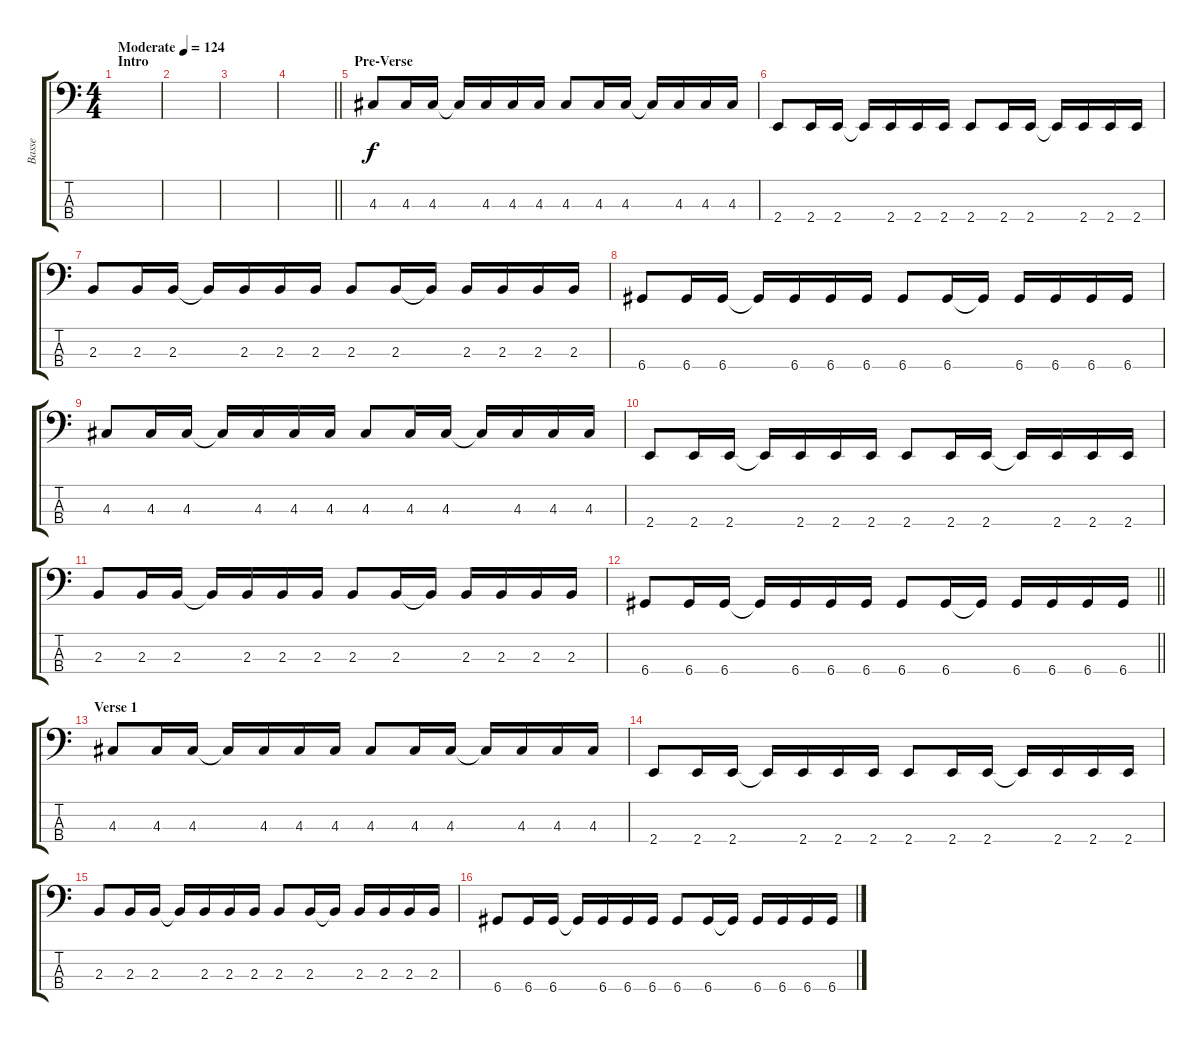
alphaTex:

\track ("Basse" "Basse") {instrument electricbasspick}
\staff {score tabs}
\tuning (G2 D2 A1 D1) {hide}
\ts (4 4)
\section ("" "Intro")
\tempo (124 "Moderate")
\clef f4
\ks c
|
|
|
\barLineRight lightlight
|
\section ("" "Pre-Verse")
4.3.8 4.3.16 4.3.16 4.3{t}.16 4.3.16 4.3.16 4.3.16 4.3.8 4.3.16 4.3.16 4.3{t}.16 4.3.16 4.3.16 4.3.16 |
2.4.8 2.4.16 2.4.16 2.4{t}.16 2.4.16 2.4.16 2.4.16 2.4.8 2.4.16 2.4.16 2.4{t}.16 2.4.16 2.4.16 2.4.16 |
2.3.8 2.3.16 2.3.16 2.3{t}.16 2.3.16 2.3.16 2.3.16 2.3.8 2.3.16 2.3{t}.16 2.3.16 2.3.16 2.3.16 2.3.16 |
6.4.8 6.4.16 6.4.16 6.4{t}.16 6.4.16 6.4.16 6.4.16 6.4.8 6.4.16 6.4{t}.16 6.4.16 6.4.16 6.4.16 6.4.16 |
4.3.8 4.3.16 4.3.16 4.3{t}.16 4.3.16 4.3.16 4.3.16 4.3.8 4.3.16 4.3.16 4.3{t}.16 4.3.16 4.3.16 4.3.16 |
2.4.8 2.4.16 2.4.16 2.4{t}.16 2.4.16 2.4.16 2.4.16 2.4.8 2.4.16 2.4.16 2.4{t}.16 2.4.16 2.4.16 2.4.16 |
2.3.8 2.3.16 2.3.16 2.3{t}.16 2.3.16 2.3.16 2.3.16 2.3.8 2.3.16 2.3{t}.16 2.3.16 2.3.16 2.3.16 2.3.16 |
\barLineRight lightlight
6.4.8 6.4.16 6.4.16 6.4{t}.16 6.4.16 6.4.16 6.4.16 6.4.8 6.4.16 6.4{t}.16 6.4.16 6.4.16 6.4.16 6.4.16 |
\section ("" "Verse 1")
4.3.8 4.3.16 4.3.16 4.3{t}.16 4.3.16 4.3.16 4.3.16 4.3.8 4.3.16 4.3.16 4.3{t}.16 4.3.16 4.3.16 4.3.16 |
2.4.8 2.4.16 2.4.16 2.4{t}.16 2.4.16 2.4.16 2.4.16 2.4.8 2.4.16 2.4.16 2.4{t}.16 2.4.16 2.4.16 2.4.16 |
2.3.8 2.3.16 2.3.16 2.3{t}.16 2.3.16 2.3.16 2.3.16 2.3.8 2.3.16 2.3{t}.16 2.3.16 2.3.16 2.3.16 2.3.16 |
6.4.8 6.4.16 6.4.16 6.4{t}.16 6.4.16 6.4.16 6.4.16 6.4.8 6.4.16 6.4{t}.16 6.4.16 6.4.16 6.4.16 6.4.16
